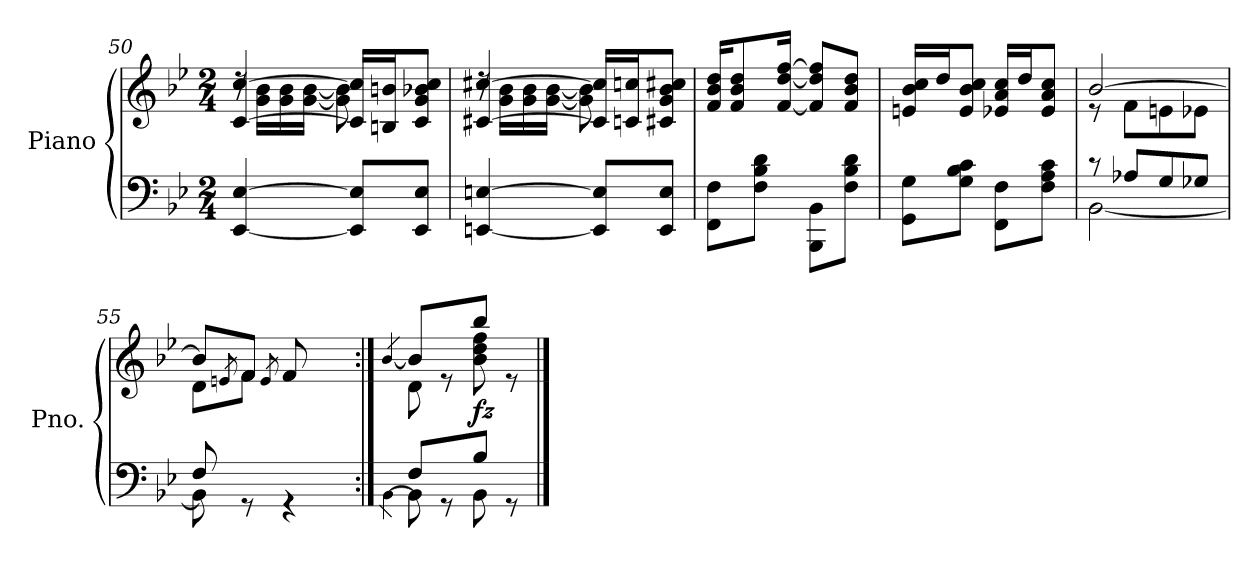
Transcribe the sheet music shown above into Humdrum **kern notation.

**kern	**kern	**dynam
*part1	*part1	*part1
*staff2	*staff1	*staff1/2
*I"Piano	*	*
*I'Pno.	*	*
*clefF4	*clefG2	*
*k[b-e-]	*k[b-e-]	*
*M2/4	*M2/4	*
=50	=50	=50
*	*^	*
[4EE-/ [4E-/	[4c/ [4cc/	16rdd	.
.	.	16g\ 16b-\LL	.
.	.	16g\ 16b-\	.
.	.	[16g\ [16b-\JJ	.
8EE-/] 8E-/]L	16c/] 16cc/]LL	8g\] 8b-\]	.
.	16Bn/ 16bn/J	.	.
8EE-/ 8E-/J	8c/ 8g/ 8b-X/ 8cc/J	8ryy	.
=51	=51	=51	=51
[4EEn/ [4En/	[4c#X/ [4cc#X/	16rdd	.
.	.	16g\ 16b-\LL	.
.	.	16g\ 16b-\	.
.	.	[16g\ [16b-\JJ	.
8EE/] 8E/]L	16c#/] 16cc#/]LL	8g\] 8b-\]	.
.	16cn/ 16ccn/J	.	.
8EE/ 8E/J	8c#X/ 8g/ 8b-/ 8cc#X/J	8ryy	.
*	*v	*v	*
!!LO:LB:g=z
=52	=52	=52
8FF\ 8F\L	16f/ 16b-/ 16dd/KL	.
.	8f/ 8b-/ 8dd/	.
8F\ 8B-\ 8d\J	.	.
.	[16f/ [16dd/ [16ff/Jk	.
8BBB-\ 8BB-\L	8f/] 8dd/] 8ff/]L	.
8F\ 8B-\ 8d\J	8f/ 8b-/ 8dd/J	.
=53	=53	=53
8GG\ 8G\L	16en/ 16b-/ 16cc/LL	.
.	16dd/J	.
8G\ 8B-\ 8c\J	8e/ 8b-/ 8cc/J	.
8FF\ 8F\L	16e-X/ 16a/ 16cc/LL	.
.	16dd/J	.
8F\ 8A\ 8c\J	8e-/ 8a/ 8cc/J	.
=54	=54	=54
*^	*^	*
8r	[2BB-\	[2b-/	8r	.
8A-X/L	.	.	8f\L	.
8G/	.	.	8en\	.
8G-X/J	.	.	8e-X\J	.
=55	=55	=55	=55	=55
*	*^	*	*	*
4.ryy	8F/	8BB-\]	8b-/L]	8d\L	.
.	.	.	8qen/	.	.
.	8rGG	4.ryy	8f/J	8f\J	.
.	.	.	8qe/	.	.
.	4rGG	.	8f/L	8ryy	.
16F/L	.	.	8ryy	8ryy	.
16G/JJ	.	.	.	.	.
*	*v	*v	*	*	*
=56:|!	=56:|!	=56:|!	=56:|!	=56:|!
.	[4qBB-\	[4qb-/	.	.
8F/L	8BB-\]	8b-/L]	8d\	.
8rGG	8ryy	8re	8ryy	.
!	!	!	!	!LO:DY:b
8B-/J	8BB-\	8bb-/J	8b-\ 8dd\ 8ff\	fz
8rGG	8ryy	8re	8ryy	.
*v	*v	*	*	*
*	*v	*v	*
==	==	==
*-	*-	*-
